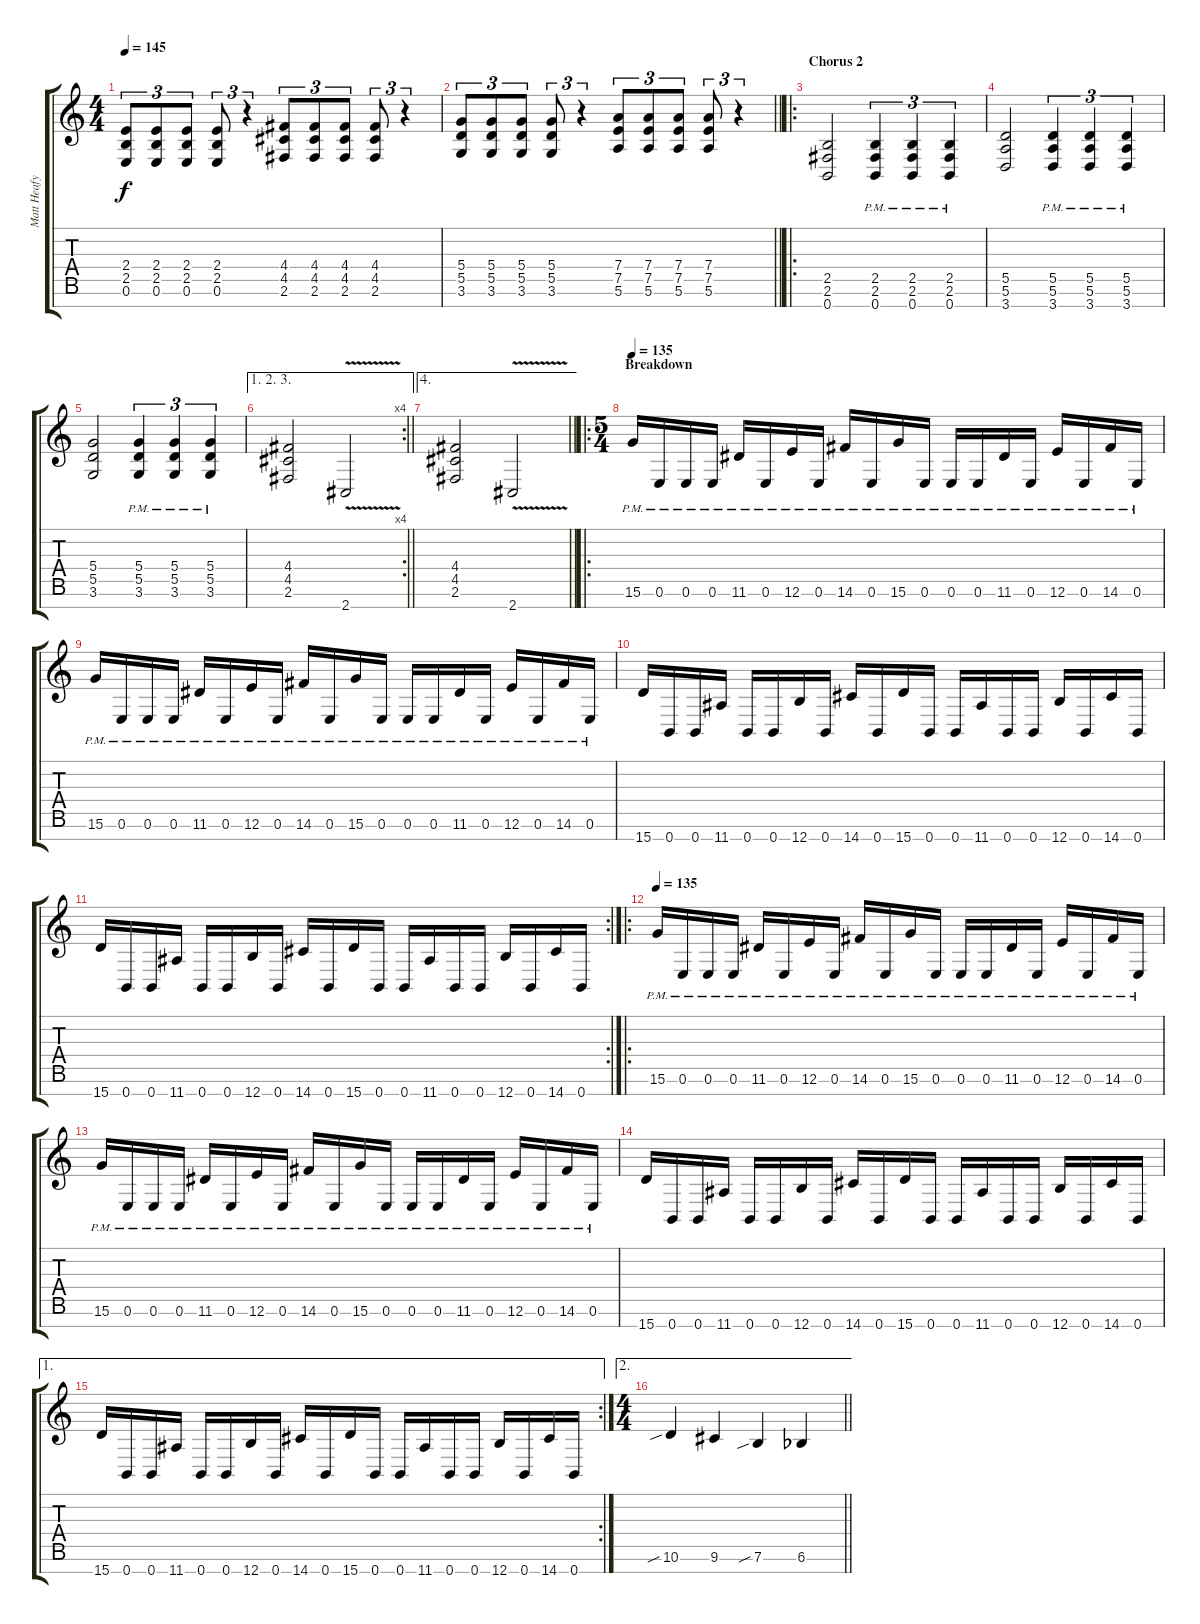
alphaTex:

\track ("Matt Heafy" "Matt Heafy") {instrument distortionguitar}
\staff {score tabs}
\tuning (E4 B3 G3 D3 A2 E2 B1) {hide}
\ts (4 4)
\tempo 145
\clef g2
\ks c
(2.4 2.5 0.6).8{tu (3 2) dy f} (2.4 2.5 0.6).8{tu (3 2)} (2.4 2.5 0.6).8{tu (3 2)} (2.4 2.5 0.6).8{tu (3 2)} r.4{tu (3 2)} (4.4 4.5 2.6).8{tu (3 2)} (4.4 4.5 2.6).8{tu (3 2)} (4.4 4.5 2.6).8{tu (3 2)} (4.4 4.5 2.6).8{tu (3 2)} r.4{tu (3 2)} |
\barLineRight lightlight
(5.4 5.5 3.6).8{tu (3 2)} (5.4 5.5 3.6).8{tu (3 2)} (5.4 5.5 3.6).8{tu (3 2)} (5.4 5.5 3.6).8{tu (3 2)} r.4{tu (3 2)} (7.4 7.5 5.6).8{tu (3 2)} (7.4 7.5 5.6).8{tu (3 2)} (7.4 7.5 5.6).8{tu (3 2)} (7.4 7.5 5.6).8{tu (3 2)} r.4{tu (3 2)} |
\ro
\section ("" "Chorus 2")
(2.5 2.6 0.7).2 (2.5{pm} 2.6{pm} 0.7{pm}).4{tu (3 2)} (2.5{pm} 2.6{pm} 0.7{pm}).4{tu (3 2)} (2.5{pm} 2.6{pm} 0.7{pm}).4{tu (3 2)} |
(5.5 5.6 3.7).2 (5.5{pm} 5.6{pm} 3.7{pm}).4{tu (3 2)} (5.5{pm} 5.6{pm} 3.7{pm}).4{tu (3 2)} (5.5{pm} 5.6{pm} 3.7{pm}).4{tu (3 2)} |
(5.4 5.5 3.6).2 (5.4{pm} 5.5{pm} 3.6{pm}).4{tu (3 2)} (5.4{pm} 5.5{pm} 3.6{pm}).4{tu (3 2)} (5.4{pm} 5.5{pm} 3.6{pm}).4{tu (3 2)} |
\ae (1 2 3)
\rc 4
\barLineRight lightlight
(4.4 4.5 2.6).2 2.7{v}.2 |
\ae 4
\barLineRight lightlight
(4.4 4.5 2.6).2 2.7{v}.2 |
\ro
\ts (5 4)
\section ("" "Breakdown")
\tempo 135
15.6{pm}.16 0.6{pm}.16 0.6{pm}.16 0.6{pm}.16 11.6{pm}.16 0.6{pm}.16 12.6{pm}.16 0.6{pm}.16 14.6{pm}.16 0.6{pm}.16 15.6{pm}.16 0.6{pm}.16 0.6{pm}.16 0.6{pm}.16 11.6{pm}.16 0.6{pm}.16 12.6{pm}.16 0.6{pm}.16 14.6{pm}.16 0.6{pm}.16 |
15.6{pm}.16 0.6{pm}.16 0.6{pm}.16 0.6{pm}.16 11.6{pm}.16 0.6{pm}.16 12.6{pm}.16 0.6{pm}.16 14.6{pm}.16 0.6{pm}.16 15.6{pm}.16 0.6{pm}.16 0.6{pm}.16 0.6{pm}.16 11.6{pm}.16 0.6{pm}.16 12.6{pm}.16 0.6{pm}.16 14.6{pm}.16 0.6{pm}.16 |
15.7.16 0.7.16 0.7.16 11.7.16 0.7.16 0.7.16 12.7.16 0.7.16 14.7.16 0.7.16 15.7.16 0.7.16 0.7.16 11.7.16 0.7.16 0.7.16 12.7.16 0.7.16 14.7.16 0.7.16 |
\rc 2
15.7.16 0.7.16 0.7.16 11.7.16 0.7.16 0.7.16 12.7.16 0.7.16 14.7.16 0.7.16 15.7.16 0.7.16 0.7.16 11.7.16 0.7.16 0.7.16 12.7.16 0.7.16 14.7.16 0.7.16 |
\ro
\tempo 135
15.6{pm}.16 0.6{pm}.16 0.6{pm}.16 0.6{pm}.16 11.6{pm}.16 0.6{pm}.16 12.6{pm}.16 0.6{pm}.16 14.6{pm}.16 0.6{pm}.16 15.6{pm}.16 0.6{pm}.16 0.6{pm}.16 0.6{pm}.16 11.6{pm}.16 0.6{pm}.16 12.6{pm}.16 0.6{pm}.16 14.6{pm}.16 0.6{pm}.16 |
15.6{pm}.16 0.6{pm}.16 0.6{pm}.16 0.6{pm}.16 11.6{pm}.16 0.6{pm}.16 12.6{pm}.16 0.6{pm}.16 14.6{pm}.16 0.6{pm}.16 15.6{pm}.16 0.6{pm}.16 0.6{pm}.16 0.6{pm}.16 11.6{pm}.16 0.6{pm}.16 12.6{pm}.16 0.6{pm}.16 14.6{pm}.16 0.6{pm}.16 |
15.7.16 0.7.16 0.7.16 11.7.16 0.7.16 0.7.16 12.7.16 0.7.16 14.7.16 0.7.16 15.7.16 0.7.16 0.7.16 11.7.16 0.7.16 0.7.16 12.7.16 0.7.16 14.7.16 0.7.16 |
\ae 1
\rc 2
15.7.16 0.7.16 0.7.16 11.7.16 0.7.16 0.7.16 12.7.16 0.7.16 14.7.16 0.7.16 15.7.16 0.7.16 0.7.16 11.7.16 0.7.16 0.7.16 12.7.16 0.7.16 14.7.16 0.7.16 |
\ae 2
\ts (4 4)
\barLineRight lightlight
10.6{sib}.4 9.6.4 7.6{sib}.4 6.6{acc b}.4
